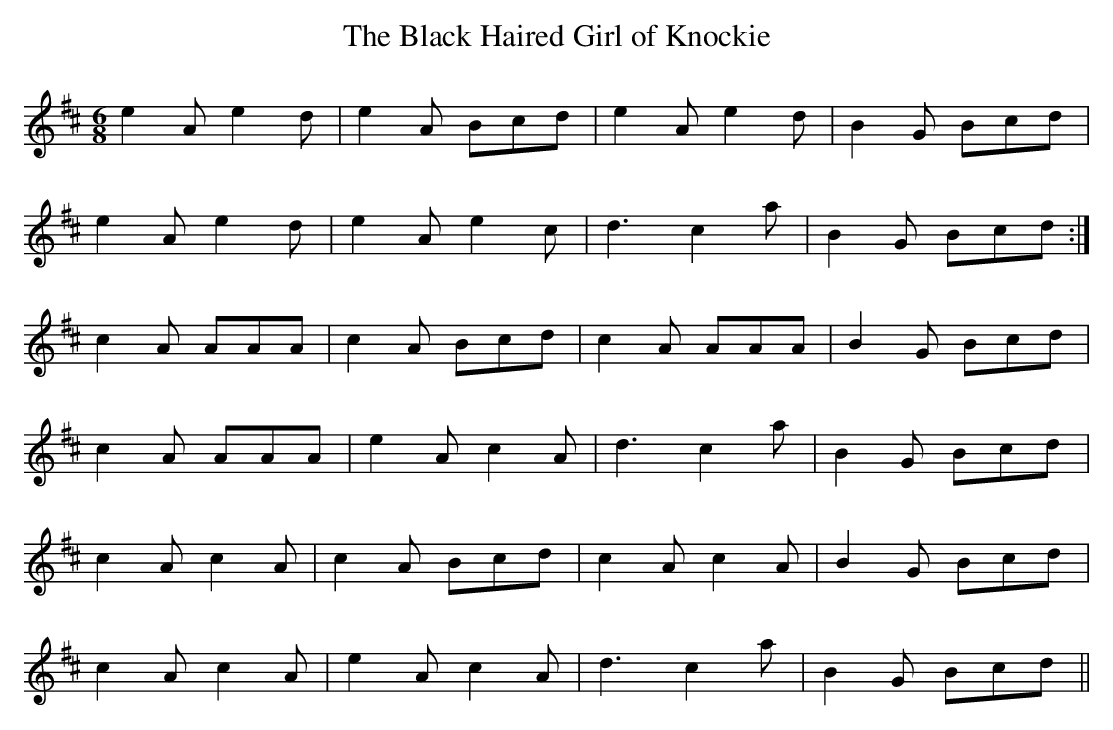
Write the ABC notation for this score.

X:1
T:Black Haired Girl of Knockie, The
M:6/8
L:1/8
K:Amix
e2A e2d|e2A Bcd|e2A e2d|B2G Bcd|
e2A e2d|e2A e2c|d3 c2a|B2G Bcd:|
c2A AAA|c2A Bcd|c2A AAA|B2G Bcd|
c2A AAA|e2A c2A|d3 c2a|B2G Bcd|
c2A c2A|c2A Bcd|c2A c2A|B2G Bcd|
c2A c2A|e2A c2A|d3 c2a|B2G Bcd||
